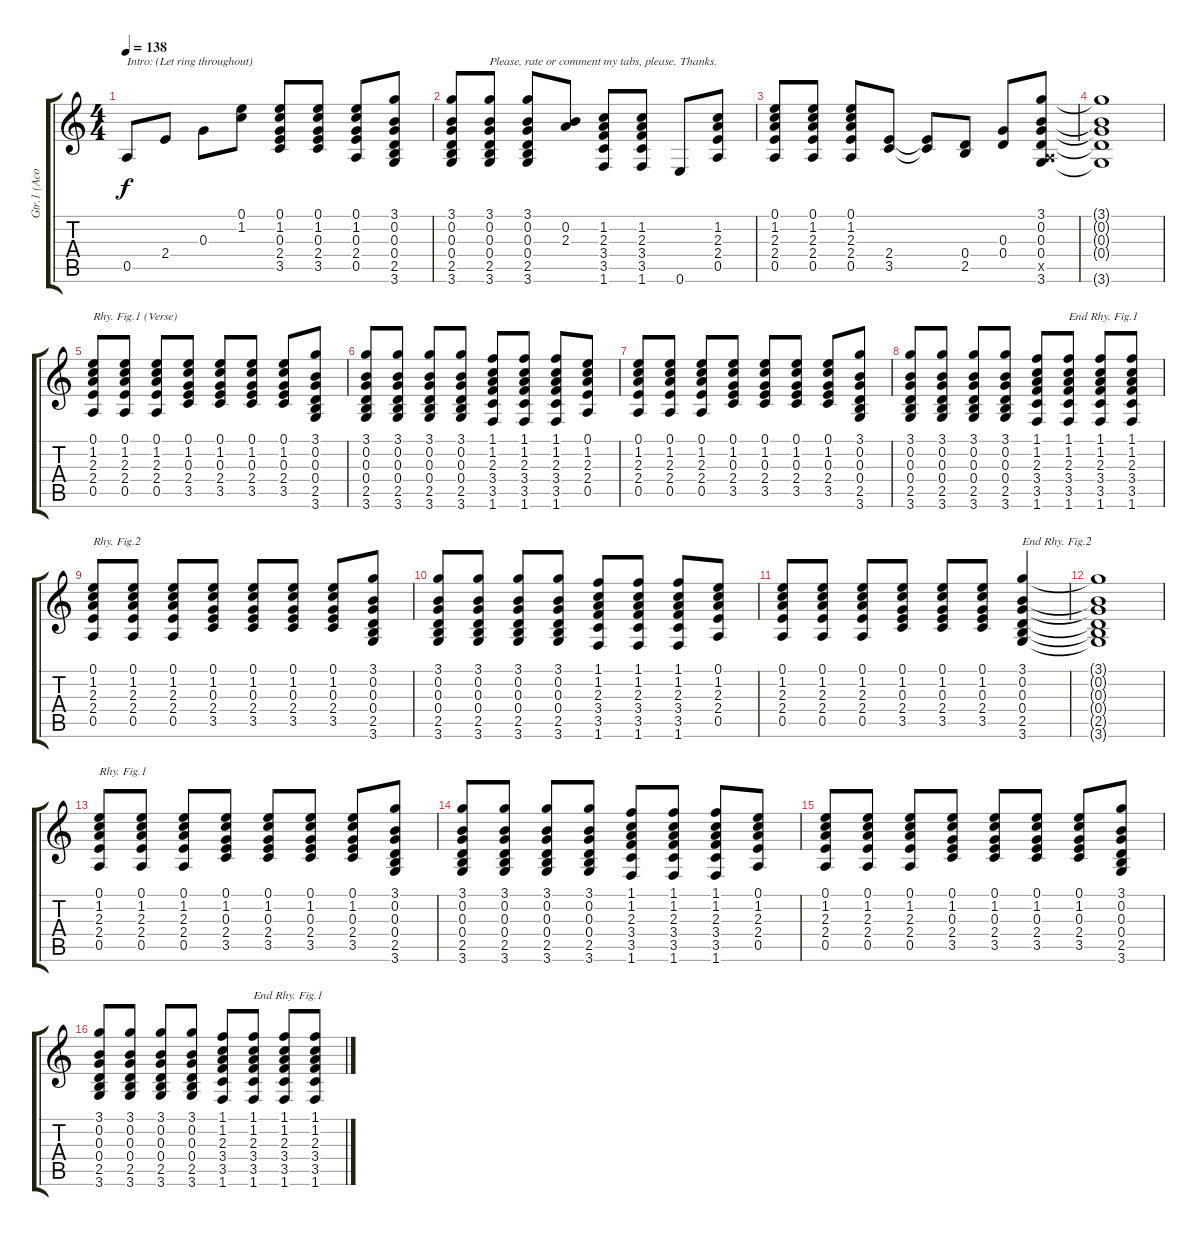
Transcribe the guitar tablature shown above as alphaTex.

\track ("Gtr.1 (Acoustic) " "Gtr.1 (Aco") {instrument acousticguitarnylon}
\staff {score tabs}
\tuning (E4 B3 G3 D3 A2 E2) {hide}
\ts (4 4)
\tempo 138
\clef g2
\ks aminor
0.5.8{txt "Intro: (Let ring throughout)" dy f instrument acousticguitarnylon} 2.4.8 0.3.8 (0.1 1.2).8 (0.1 1.2 0.3 2.4 3.5).8 (0.1 1.2 0.3 2.4 3.5).8 (0.1 1.2 0.3 2.4 0.5).8 (3.1 0.2 0.3 0.4 2.5 3.6).8 |
(3.1 0.2 0.3 0.4 2.5 3.6).8 (3.1 0.2 0.3 0.4 2.5 3.6).8{txt "Please, rate or comment my tabs, please. Thanks. "} (3.1 0.2 0.3 0.4 2.5 3.6).8 (0.2 2.3).8 (1.2 2.3 3.4 3.5 1.6).8 (1.2 2.3 3.4 3.5 1.6).8 0.6.8 (1.2 2.3 2.4 0.5).8 |
(0.1 1.2 2.3 2.4 0.5).8 (0.1 1.2 2.3 2.4 0.5).8 (0.1 1.2 2.3 2.4 0.5).8 (2.4 3.5).8 (2.4{t} 3.5{t}).8 (0.4 2.5).8 (0.3 0.4).8 (3.1 0.2 0.3 0.4 0.5{x} 3.6).8 |
(3.1{t} 0.2{t} 0.3{t} 0.4{t} 3.6{t}).1 |
(0.1 1.2 2.3 2.4 0.5).8{txt "Rhy. Fig.1 (Verse)"} (0.1 1.2 2.3 2.4 0.5).8 (0.1 1.2 2.3 2.4 0.5).8 (0.1 1.2 0.3 2.4 3.5).8 (0.1 1.2 0.3 2.4 3.5).8 (0.1 1.2 0.3 2.4 3.5).8 (0.1 1.2 0.3 2.4 3.5).8 (3.1 0.2 0.3 0.4 2.5 3.6).8 |
(3.1 0.2 0.3 0.4 2.5 3.6).8 (3.1 0.2 0.3 0.4 2.5 3.6).8 (3.1 0.2 0.3 0.4 2.5 3.6).8 (3.1 0.2 0.3 0.4 2.5 3.6).8 (1.1 1.2 2.3 3.4 3.5 1.6).8 (1.1 1.2 2.3 3.4 3.5 1.6).8 (1.1 1.2 2.3 3.4 3.5 1.6).8 (0.1 1.2 2.3 2.4 0.5).8 |
(0.1 1.2 2.3 2.4 0.5).8 (0.1 1.2 2.3 2.4 0.5).8 (0.1 1.2 2.3 2.4 0.5).8 (0.1 1.2 0.3 2.4 3.5).8 (0.1 1.2 0.3 2.4 3.5).8 (0.1 1.2 0.3 2.4 3.5).8 (0.1 1.2 0.3 2.4 3.5).8 (3.1 0.2 0.3 0.4 2.5 3.6).8 |
(3.1 0.2 0.3 0.4 2.5 3.6).8 (3.1 0.2 0.3 0.4 2.5 3.6).8 (3.1 0.2 0.3 0.4 2.5 3.6).8 (3.1 0.2 0.3 0.4 2.5 3.6).8 (1.1 1.2 2.3 3.4 3.5 1.6).8 (1.1 1.2 2.3 3.4 3.5 1.6).8{txt "End Rhy. Fig.1"} (1.1 1.2 2.3 3.4 3.5 1.6).8 (1.1 1.2 2.3 3.4 3.5 1.6).8 |
(0.1 1.2 2.3 2.4 0.5).8{txt "Rhy. Fig.2"} (0.1 1.2 2.3 2.4 0.5).8 (0.1 1.2 2.3 2.4 0.5).8 (0.1 1.2 0.3 2.4 3.5).8 (0.1 1.2 0.3 2.4 3.5).8 (0.1 1.2 0.3 2.4 3.5).8 (0.1 1.2 0.3 2.4 3.5).8 (3.1 0.2 0.3 0.4 2.5 3.6).8 |
(3.1 0.2 0.3 0.4 2.5 3.6).8 (3.1 0.2 0.3 0.4 2.5 3.6).8 (3.1 0.2 0.3 0.4 2.5 3.6).8 (3.1 0.2 0.3 0.4 2.5 3.6).8 (1.1 1.2 2.3 3.4 3.5 1.6).8 (1.1 1.2 2.3 3.4 3.5 1.6).8 (1.1 1.2 2.3 3.4 3.5 1.6).8 (0.1 1.2 2.3 2.4 0.5).8 |
(0.1 1.2 2.3 2.4 0.5).8 (0.1 1.2 2.3 2.4 0.5).8 (0.1 1.2 2.3 2.4 0.5).8 (0.1 1.2 0.3 2.4 3.5).8 (0.1 1.2 0.3 2.4 3.5).8 (0.1 1.2 0.3 2.4 3.5).8 (3.1 0.2 0.3 0.4 2.5 3.6).4{txt "End Rhy. Fig.2 "} |
(3.1{t} 0.2{t} 0.3{t} 0.4{t} 2.5{t} 3.6{t}).1 |
(0.1 1.2 2.3 2.4 0.5).8{txt "Rhy. Fig.1"} (0.1 1.2 2.3 2.4 0.5).8 (0.1 1.2 2.3 2.4 0.5).8 (0.1 1.2 0.3 2.4 3.5).8 (0.1 1.2 0.3 2.4 3.5).8 (0.1 1.2 0.3 2.4 3.5).8 (0.1 1.2 0.3 2.4 3.5).8 (3.1 0.2 0.3 0.4 2.5 3.6).8 |
(3.1 0.2 0.3 0.4 2.5 3.6).8 (3.1 0.2 0.3 0.4 2.5 3.6).8 (3.1 0.2 0.3 0.4 2.5 3.6).8 (3.1 0.2 0.3 0.4 2.5 3.6).8 (1.1 1.2 2.3 3.4 3.5 1.6).8 (1.1 1.2 2.3 3.4 3.5 1.6).8 (1.1 1.2 2.3 3.4 3.5 1.6).8 (0.1 1.2 2.3 2.4 0.5).8 |
(0.1 1.2 2.3 2.4 0.5).8 (0.1 1.2 2.3 2.4 0.5).8 (0.1 1.2 2.3 2.4 0.5).8 (0.1 1.2 0.3 2.4 3.5).8 (0.1 1.2 0.3 2.4 3.5).8 (0.1 1.2 0.3 2.4 3.5).8 (0.1 1.2 0.3 2.4 3.5).8 (3.1 0.2 0.3 0.4 2.5 3.6).8 |
(3.1 0.2 0.3 0.4 2.5 3.6).8 (3.1 0.2 0.3 0.4 2.5 3.6).8 (3.1 0.2 0.3 0.4 2.5 3.6).8 (3.1 0.2 0.3 0.4 2.5 3.6).8 (1.1 1.2 2.3 3.4 3.5 1.6).8 (1.1 1.2 2.3 3.4 3.5 1.6).8{txt "End Rhy. Fig.1"} (1.1 1.2 2.3 3.4 3.5 1.6).8 (1.1 1.2 2.3 3.4 3.5 1.6).8
